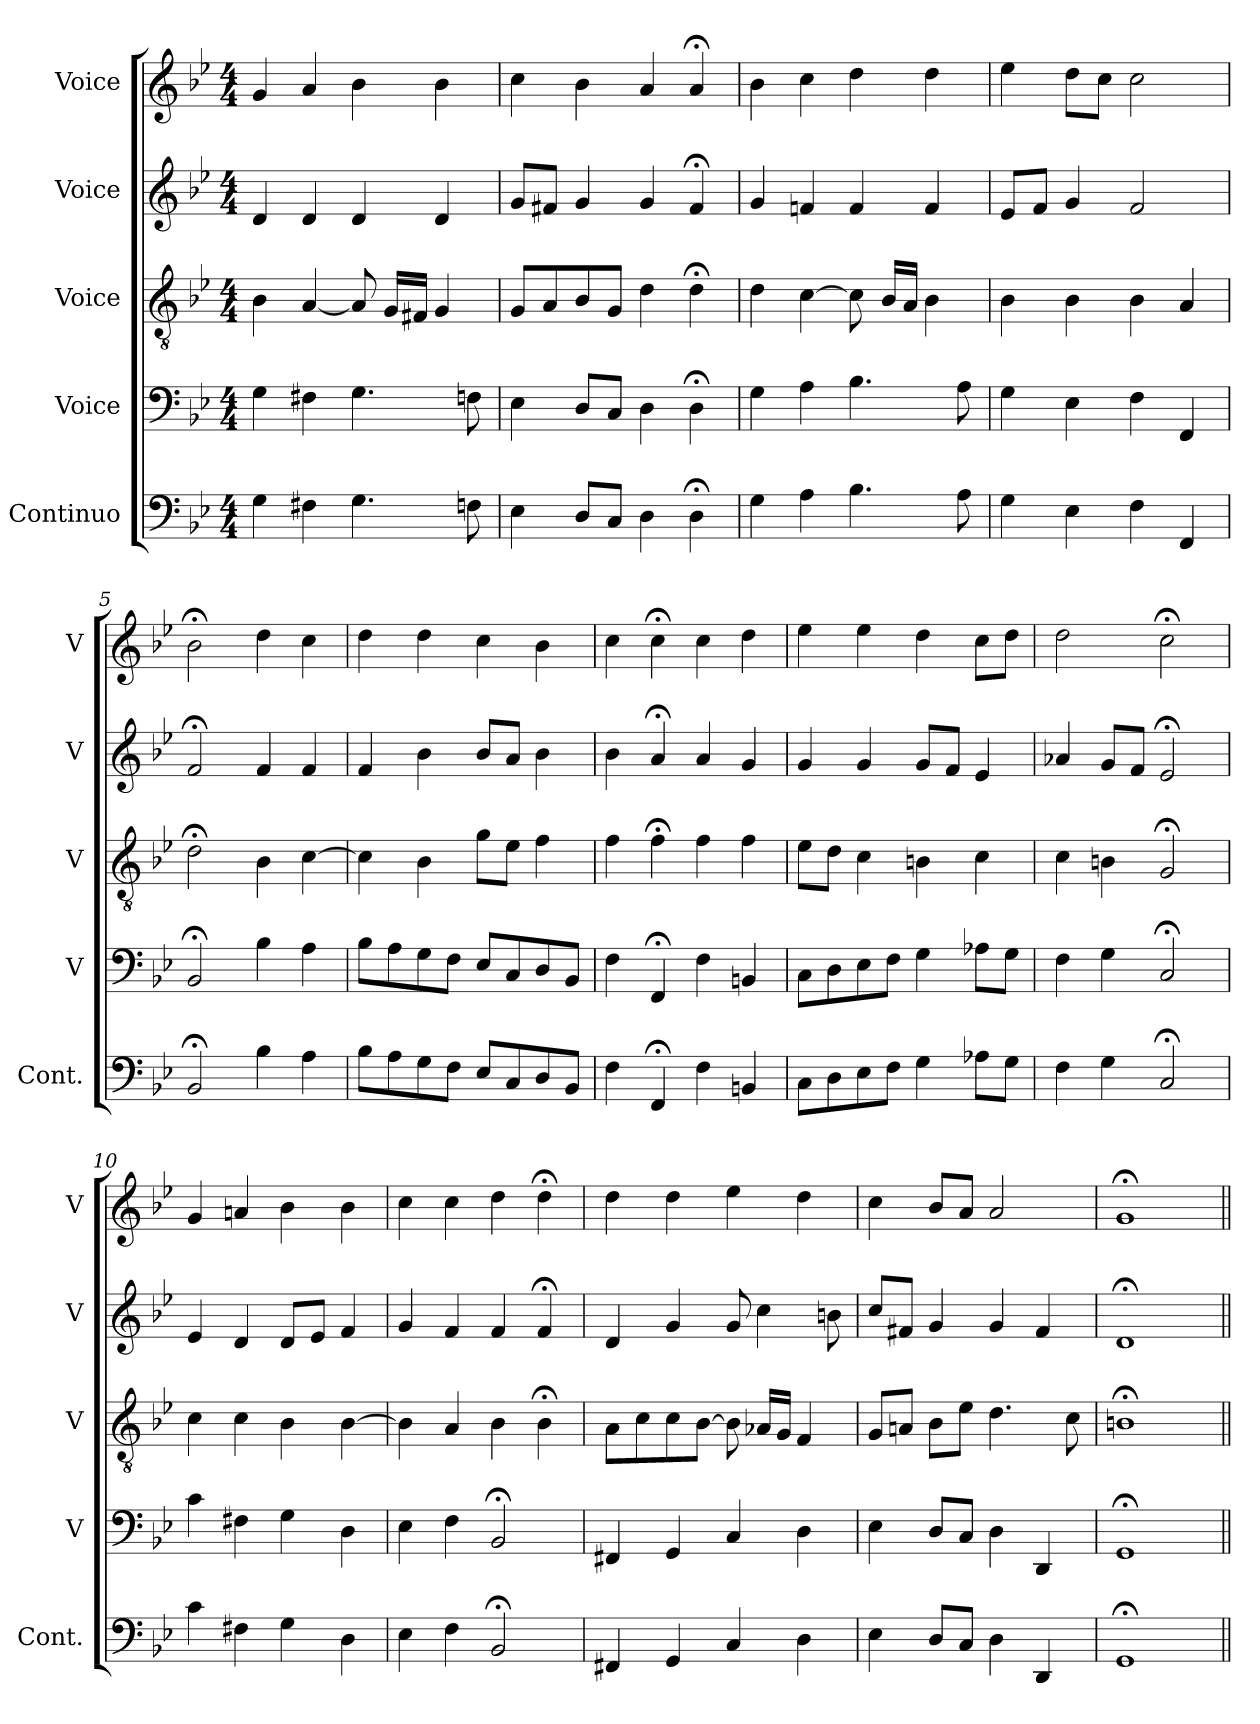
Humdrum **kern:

**kern	**kern	**kern	**kern	**kern
*part5	*part4	*part3	*part2	*part1
*staff5	*staff4	*staff3	*staff2	*staff1
*I"Continuo	*I"Voice	*I"Voice	*I"Voice	*I"Voice
*I'Cont.	*I'V	*I'V	*I'V	*I'V
*clefF4	*clefF4	*clefGv2	*clefG2	*clefG2
*ITrd7c12	*	*	*	*
*k[b-e-]	*k[b-e-]	*k[b-e-]	*k[b-e-]	*k[b-e-]
*M4/4	*M4/4	*M4/4	*M4/4	*M4/4
=1	=1	=1	=1	=1
4GG\	4G\	4B-\	4d/	4g/
4FF#X\	4F#X\	[4A/	4d/	4a/
4.GG\	4.G\	8A/]	4d/	4b-\
.	.	16G/LL	.	.
.	.	16F#X/JJ	.	.
.	.	4G/	4d/	4b-\
8FFn\	8Fn\	.	.	.
=2	=2	=2	=2	=2
4EE-\	4E-\	8G/L	8g/L	4cc\
.	.	8A/	8f#X/J	.
8DD/L	8D/L	8B-/	4g/	4b-\
8CC/J	8C/J	8G/J	.	.
4DD\	4D\	4d\	4g/	4a/
4DD;<\	4D;<\	4d;<\	4f#;</	4a;</
=3	=3	=3	=3	=3
4GG\	4G\	4d\	4g/	4b-\
4AA\	4A\	[4c\	4fn/	4cc\
4.BB-\	4.B-\	8c\]	4f/	4dd\
.	.	16B-/LL	.	.
.	.	16A/JJ	.	.
.	.	4B-\	4f/	4dd\
8AA\	8A\	.	.	.
=4	=4	=4	=4	=4
4GG\	4G\	4B-\	8e-/L	4ee-\
.	.	.	8f/J	.
4EE-\	4E-\	4B-\	4g/	8dd\L
.	.	.	.	8cc\J
4FF\	4F\	4B-\	2f/	2cc\
4FFF/	4FF/	4A/	.	.
=5	=5	=5	=5	=5
2BBB-;</	2BB-;</	2d;<\	2f;</	2b-;<\
4BB-\	4B-\	4B-\	4f/	4dd\
4AA\	4A\	[4c\	4f/	4cc\
!!LO:LB:g=z
=6	=6	=6	=6	=6
8BB-\L	8B-\L	4c\]	4f/	4dd\
8AA\	8A\	.	.	.
8GG\	8G\	4B-\	4b-\	4dd\
8FF\J	8F\J	.	.	.
8EE-/L	8E-/L	8g\L	8b-/L	4cc\
8CC/	8C/	8e-\J	8a/J	.
8DD/	8D/	4f\	4b-\	4b-\
8BBB-/J	8BB-/J	.	.	.
=7	=7	=7	=7	=7
4FF\	4F\	4f\	4b-\	4cc\
4FFF;</	4FF;</	4f;<\	4a;</	4cc;<\
4FF\	4F\	4f\	4a/	4cc\
4BBBn/	4BBn/	4f\	4g/	4dd\
=8	=8	=8	=8	=8
8CC\L	8C\L	8e-\L	4g/	4ee-\
8DD\	8D\	8d\J	.	.
8EE-\	8E-\	4c\	4g/	4ee-\
8FF\J	8F\J	.	.	.
4GG\	4G\	4Bn\	8g/L	4dd\
.	.	.	8f/J	.
8AA-X\L	8A-X\L	4c\	4e-/	8cc\L
8GG\J	8G\J	.	.	8dd\J
=9	=9	=9	=9	=9
4FF\	4F\	4c\	4a-X/	2dd\
4GG\	4G\	4Bn\	8g/L	.
.	.	.	8f/J	.
2CC;</	2C;</	2G;</	2e-;</	2cc;<\
=10	=10	=10	=10	=10
4C\	4c\	4c\	4e-/	4g/
4FF#X\	4F#X\	4c\	4d/	4an/
4GG\	4G\	4B-\	8d/L	4b-\
.	.	.	8e-/J	.
4DD\	4D\	[4B-\	4f/	4b-\
=11	=11	=11	=11	=11
4EE-\	4E-\	4B-\]	4g/	4cc\
4FF\	4F\	4A/	4f/	4cc\
2BBB-;</	2BB-;</	4B-\	4f/	4dd\
.	.	4B-;<\	4f;</	4dd;<\
!!LO:PB:g=z
=12	=12	=12	=12	=12
4FFF#X/	4FF#X/	8A\L	4d/	4dd\
.	.	8c\	.	.
4GGG/	4GG/	8c\	4g/	4dd\
.	.	[8B-\J	.	.
4CC/	4C/	8B-\]	8g/	4ee-\
.	.	16A-X/LL	4cc\	.
.	.	16G/JJ	.	.
4DD\	4D\	4F/	.	4dd\
.	.	.	8bn\	.
=13	=13	=13	=13	=13
4EE-\	4E-\	8G/L	8cc/L	4cc\
.	.	8An/J	8f#X/J	.
8DD/L	8D/L	8B-\L	4g/	8b-/L
8CC/J	8C/J	8e-\J	.	8a/J
4DD\	4D\	4.d\	4g/	2a/
4DDD/	4DD/	.	4f#/	.
.	.	8c\	.	.
=14	=14	=14	=14	=14
1GGG;<	1GG;<	1Bn;<	1d;<	1g;<
=||	=||	=||	=||	=||
*-	*-	*-	*-	*-
